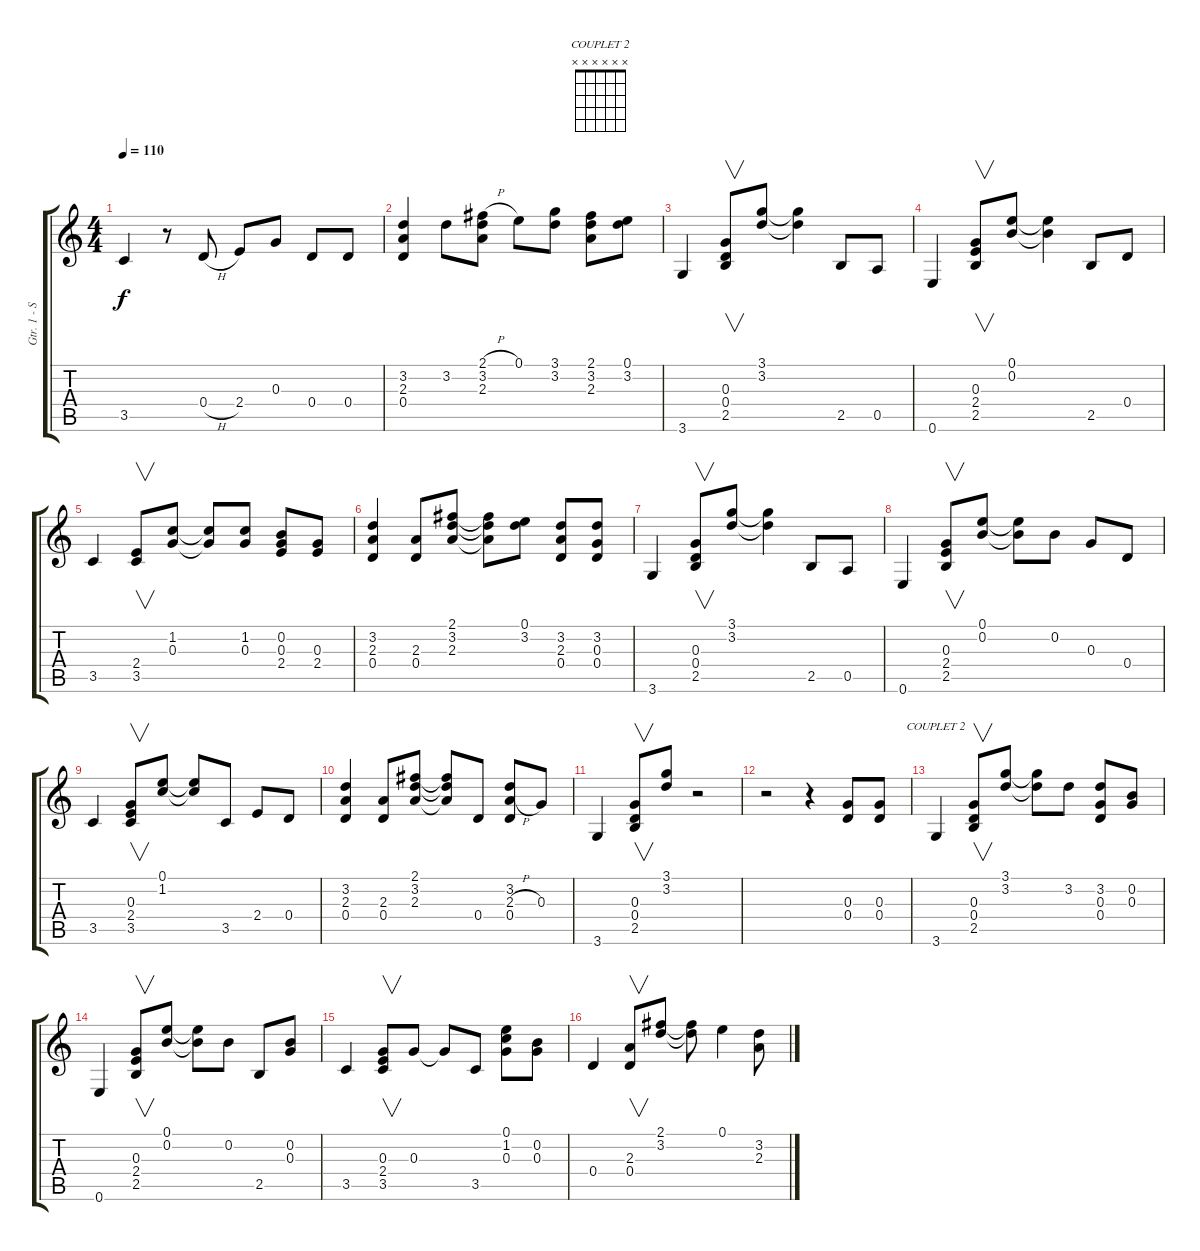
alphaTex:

\track ("Gtr. 1 - Son Crunch" "Gtr. 1 - S") {instrument overdrivenguitar}
\staff {score tabs}
\tuning (E4 B3 G3 D3 A2 E2) {hide}
\chord ("COUPLET 2" x x x x x x) {firstfret 0}
\ts (4 4)
\tempo 110
\clef g2
\ks c
3.5.4{dy f} r.8 0.4{h}.8 2.4.8 0.3.8 0.4.8 0.4.8 |
(3.2 2.3 0.4).4 3.2.8 (2.1{h} 3.2 2.3).8 0.1.8 (3.1 3.2).8 (2.1 3.2 2.3).8 (0.1 3.2).8 |
3.6.4 (0.3 0.4 2.5).8{v} (3.1 3.2).8 (3.1{t} 3.2{t}).4 2.5.8 0.5.8 |
0.6.4 (0.3 2.4 2.5).8{v} (0.1 0.2).8 (0.1{t} 0.2{t}).4 2.5.8 0.4.8 |
3.5.4 (2.4 3.5).8{v} (1.2 0.3).8 (1.2{t} 0.3{t}).8 (1.2 0.3).8 (0.2 0.3 2.4).8 (0.3 2.4).8 |
(3.2 2.3 0.4).4 (2.3 0.4).8 (2.1 3.2 2.3).8 (2.1{t} 3.2{t} 2.3{t}).8 (0.1 3.2).8 (3.2 2.3 0.4).8 (3.2 0.3 0.4).8 |
3.6.4 (0.3 0.4 2.5).8{v} (3.1 3.2).8 (3.1{t} 3.2{t}).4 2.5.8 0.5.8 |
0.6.4 (0.3 2.4 2.5).8{v} (0.1 0.2).8 (0.1{t} 0.2{t}).8 0.2.8 0.3.8 0.4.8 |
3.5.4 (0.3 2.4 3.5).8{v} (0.1 1.2).8 (0.1{t} 1.2{t}).8 3.5.8 2.4.8 0.4.8 |
(3.2 2.3 0.4).4 (2.3 0.4).8 (2.1 3.2 2.3).8 (2.1{t} 3.2{t} 2.3{t}).8 0.4.8 (3.2 2.3{h} 0.4).8 0.3.8 |
3.6.4 (0.3 0.4 2.5).8{v} (3.1 3.2).8 r.2 |
r.2 r.4 (0.3 0.4).8 (0.3 0.4).8 |
3.6.4{ch "COUPLET 2"} (0.3 0.4 2.5).8{v} (3.1 3.2).8 (3.1{t} 3.2{t}).8 3.2.8 (3.2 0.3 0.4).8 (0.2 0.3).8 |
0.6.4 (0.3 2.4 2.5).8{v} (0.1 0.2).8 (0.1{t} 0.2{t}).8 0.2.8 2.5.8 (0.2 0.3).8 |
3.5.4 (0.3 2.4 3.5).8{v} 0.3.8 0.3{t}.8 3.5.8 (0.1 1.2 0.3).8 (0.2 0.3).8 |
0.4.4 (2.3 0.4).8{v} (2.1 3.2).8 (2.1{t} 3.2{t}).8 0.1.4 (3.2 2.3).8
